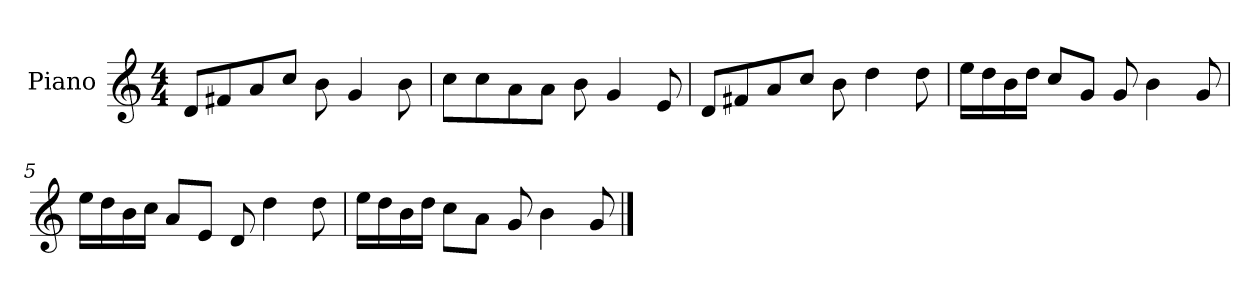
**kern
*part1
*staff1
*I"Piano
*I'P-no
*clefG2
*k[]
*M4/4
*MM90
=1
8d/L
8f#X/
8a/
8cc/J
8b\
4g/
8b\
=2
8cc\L
8cc\
8a\
8a\J
8b\
4g/
8e/
=3
8d/L
8f#X/
8a/
8cc/J
8b\
4dd\
8dd\
=4
16ee\LL
16dd\
16b\
16dd\JJ
8cc/L
8g/J
8g/
4b\
8g/
!!LO:LB:g=z
=5
16ee\LL
16dd\
16b\
16cc\JJ
8a/L
8e/J
8d/
4dd\
8dd\
=6
16ee\LL
16dd\
16b\
16dd\JJ
8cc\L
8a\J
8g/
4b\
8g/
==
*-
